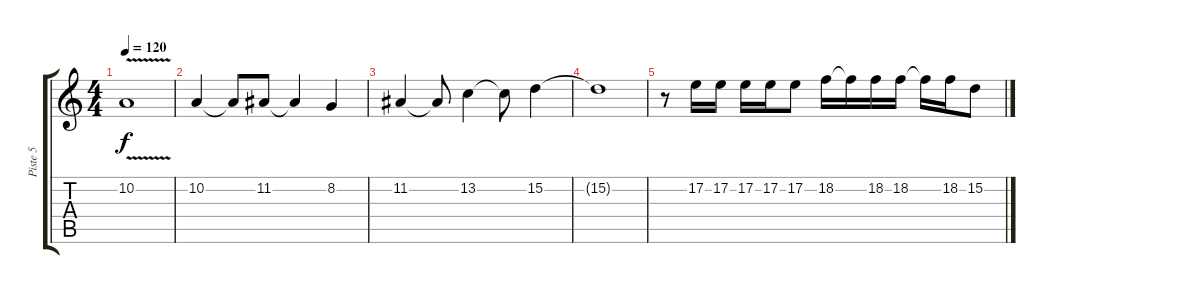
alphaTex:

\track ("Piste 5" "Piste 5") {instrument violin}
\staff {score tabs}
\tuning (E4 B3 G3 D3 A2 E2) {hide}
\ts (4 4)
\tempo 120
\clef g2
\ks c
10.2{v}.1{dy f} |
10.2.4 10.2{t}.8 11.2.8 11.2{t}.4 8.2.4 |
11.2.4 11.2{t}.8 13.2.4 13.2{t}.8 15.2.4 |
15.2{t}.1 |
r.8 17.2.16 17.2.16 17.2.16 17.2.16 17.2.8 18.2.16 18.2{t}.16 18.2.16 18.2.16 18.2{t}.16 18.2.16 15.2.8
